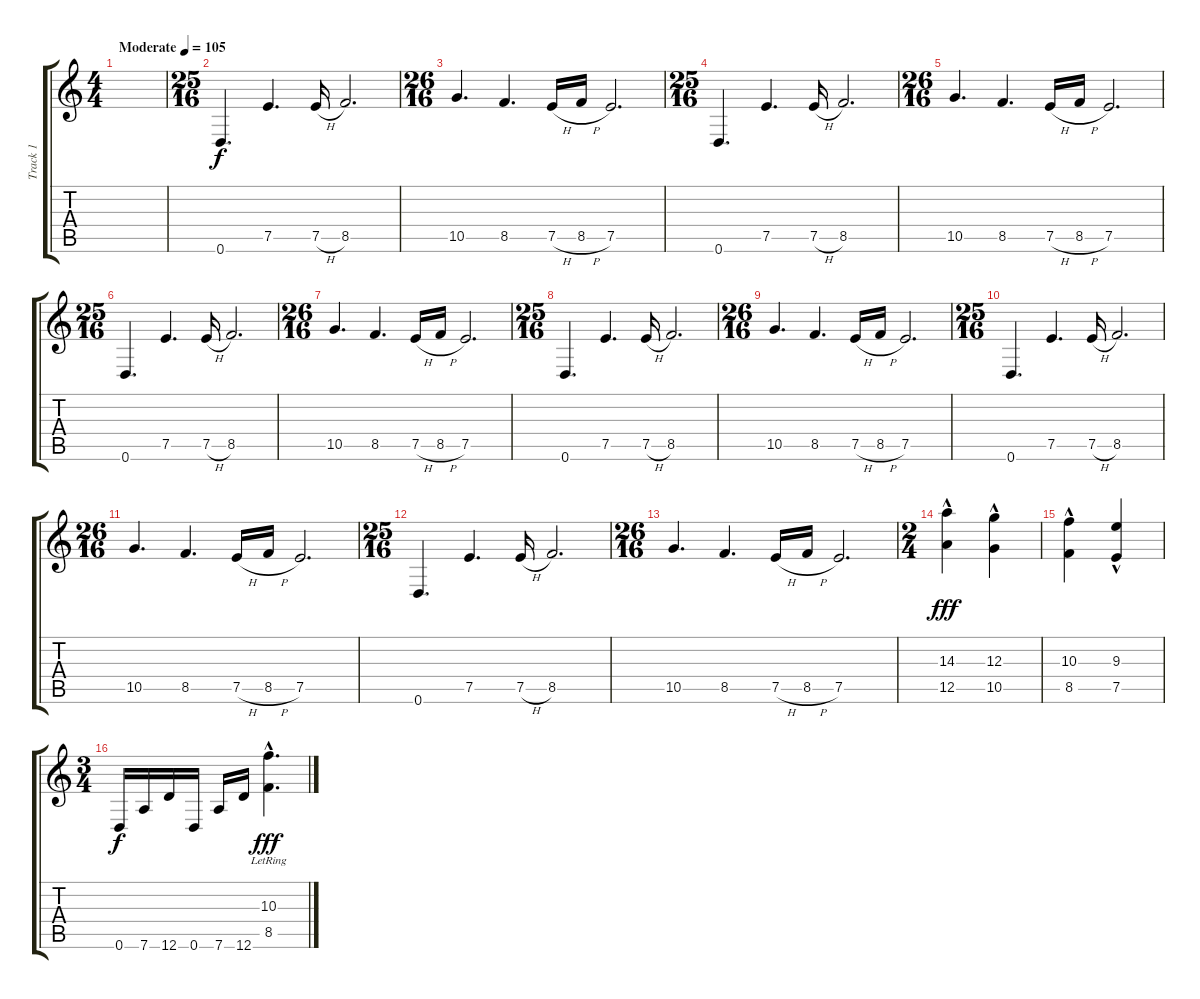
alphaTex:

\track ("Track 1" "Track 1") {instrument overdrivenguitar}
\staff {score tabs}
\tuning (E4 B3 G3 D3 A2 D2) {hide}
\ts (4 4)
\tempo (105 "Moderate")
\clef g2
\ks c
|
\ts (25 16)
0.6.4{d instrument acousticguitarnylon} 7.5.4{d} 7.5{h}.16 8.5.2{d} |
\ts (26 16)
10.5.4{d} 8.5.4{d} 7.5{h}.16 8.5{h}.16 7.5.2{d} |
\ts (25 16)
0.6.4{d instrument acousticguitarnylon} 7.5.4{d} 7.5{h}.16 8.5.2{d} |
\ts (26 16)
10.5.4{d} 8.5.4{d} 7.5{h}.16 8.5{h}.16 7.5.2{d} |
\ts (25 16)
0.6.4{d} 7.5.4{d} 7.5{h}.16 8.5.2{d} |
\ts (26 16)
10.5.4{d} 8.5.4{d} 7.5{h}.16 8.5{h}.16 7.5.2{d} |
\ts (25 16)
0.6.4{d instrument acousticguitarnylon} 7.5.4{d} 7.5{h}.16 8.5.2{d} |
\ts (26 16)
10.5.4{d} 8.5.4{d} 7.5{h}.16 8.5{h}.16 7.5.2{d} |
\ts (25 16)
0.6.4{d} 7.5.4{d} 7.5{h}.16 8.5.2{d} |
\ts (26 16)
10.5.4{d} 8.5.4{d} 7.5{h}.16 8.5{h}.16 7.5.2{d} |
\ts (25 16)
0.6.4{d} 7.5.4{d} 7.5{h}.16 8.5.2{d} |
\ts (26 16)
10.5.4{d} 8.5.4{d} 7.5{h}.16 8.5{h}.16 7.5.2{d} |
\ts (2 4)
(14.3{hac} 12.5{hac}).4{dy fff instrument overdrivenguitar} (12.3{hac} 10.5{hac}).4 |
(10.3{hac} 8.5{hac}).4 (9.3{hac} 7.5{hac}).4 |
\ts (3 4)
0.6.16{dy f} 7.6.16 12.6.16 0.6.16 7.6.16 12.6.16 (10.3 8.5{hac lr}).4{d dy fff}
